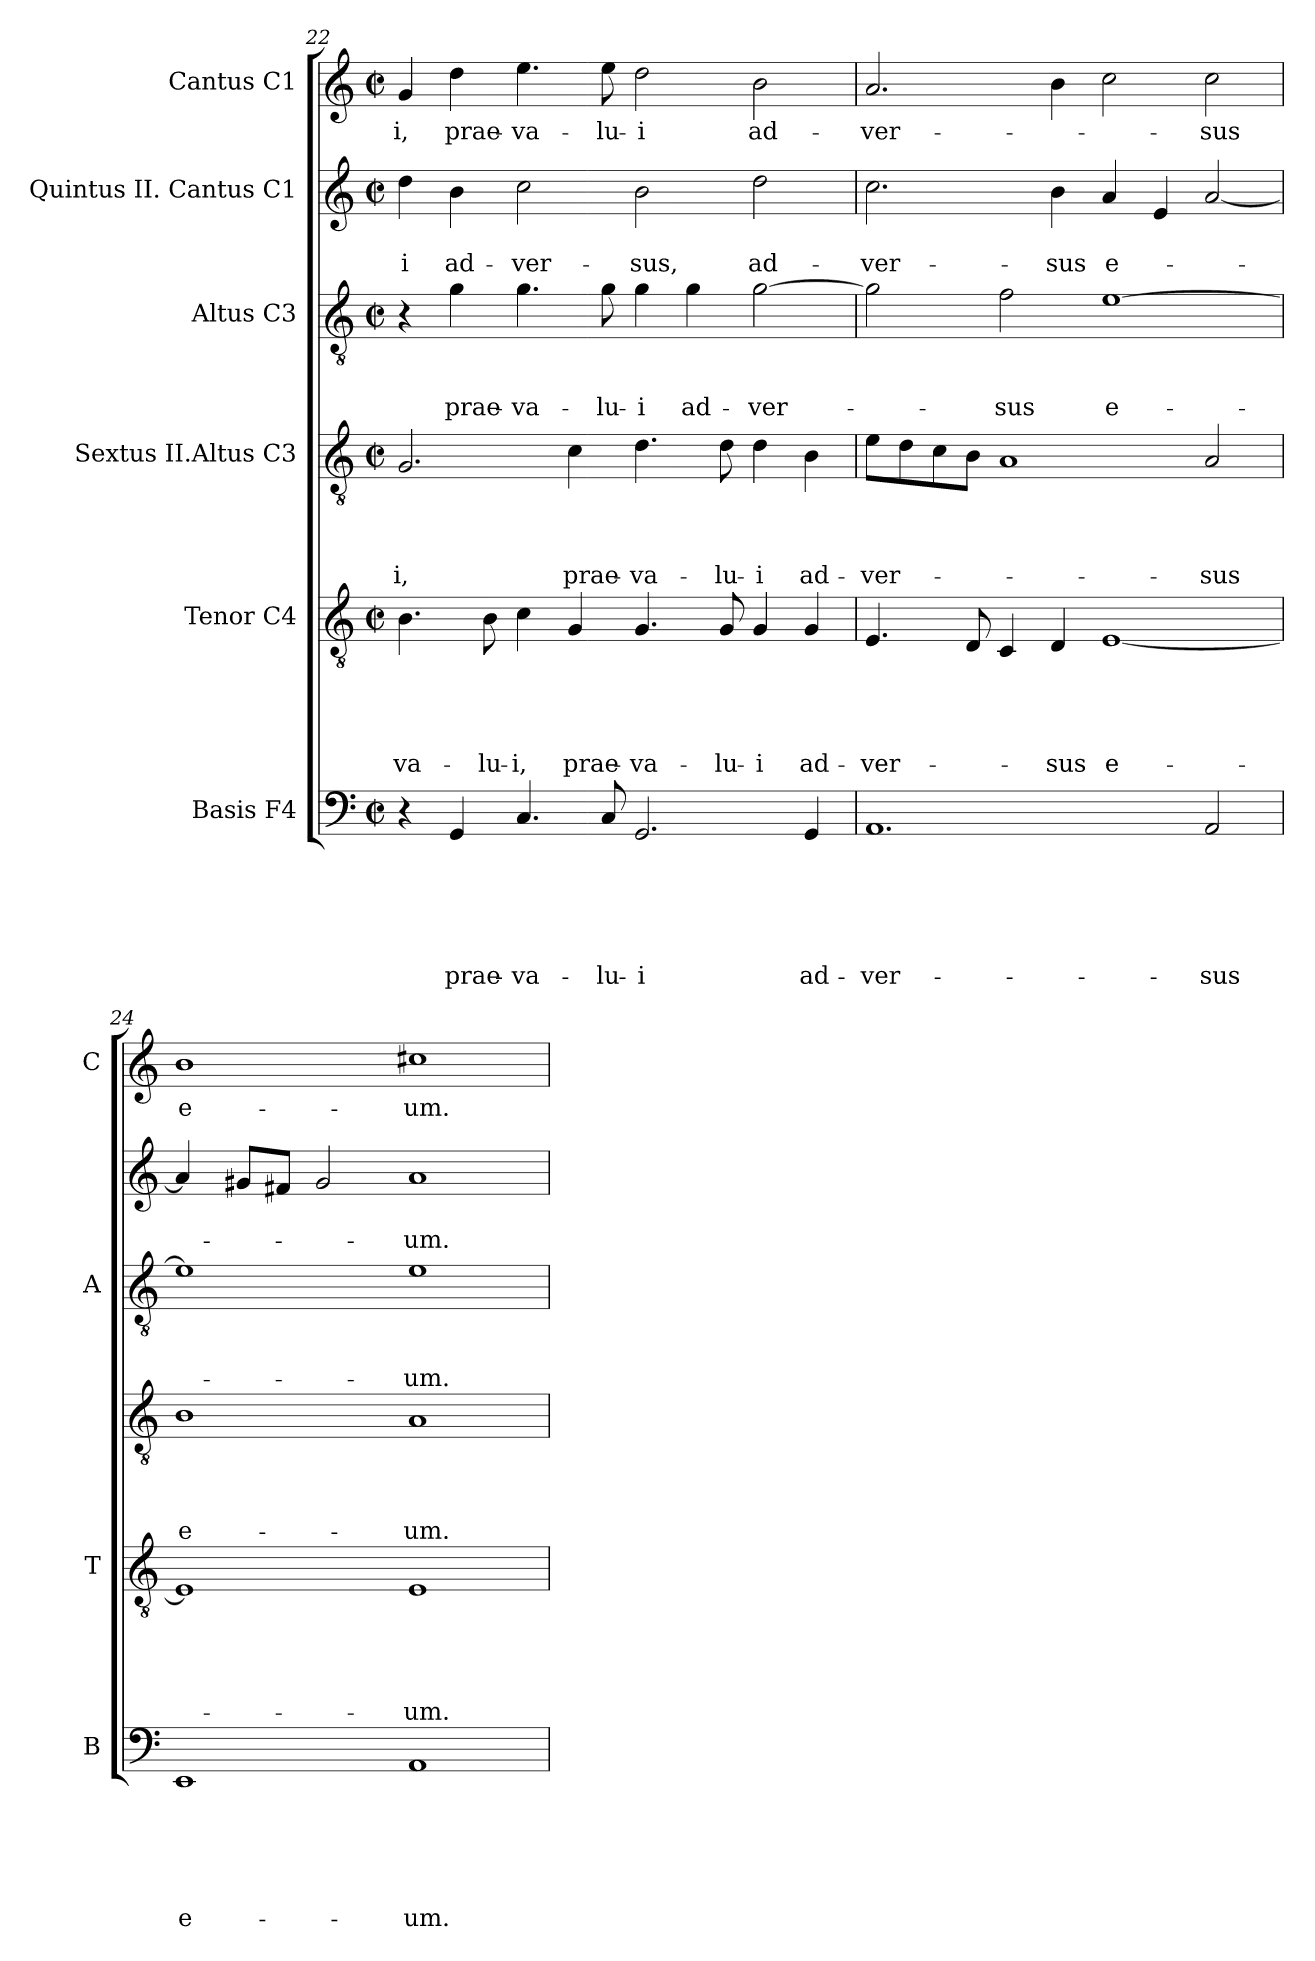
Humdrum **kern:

**kern	**text	**text	**text	**text	**text	**text	**kern	**text	**text	**text	**text	**text	**kern	**text	**text	**text	**text	**kern	**text	**text	**text	**kern	**text	**text	**kern	**text
*part6	*part6	*part6	*part6	*part6	*part6	*part6	*part5	*part5	*part5	*part5	*part5	*part5	*part4	*part4	*part4	*part4	*part4	*part3	*part3	*part3	*part3	*part2	*part2	*part2	*part1	*part1
*staff6	*staff6	*staff6	*staff6	*staff6	*staff6	*staff6	*staff5	*staff5	*staff5	*staff5	*staff5	*staff5	*staff4	*staff4	*staff4	*staff4	*staff4	*staff3	*staff3	*staff3	*staff3	*staff2	*staff2	*staff2	*staff1	*staff1
*I"Basis F4	*	*	*	*	*	*	*I"Tenor C4	*	*	*	*	*	*I"Sextus II.Altus C3	*	*	*	*	*I"Altus C3	*	*	*	*I"Quintus II. Cantus C1	*	*	*I"Cantus C1	*
*I'B	*	*	*	*	*	*	*I'T	*	*	*	*	*	*	*	*	*	*	*I'A	*	*	*	*	*	*	*I'C	*
*clefF4	*	*	*	*	*	*	*clefGv2	*	*	*	*	*	*clefGv2	*	*	*	*	*clefGv2	*	*	*	*clefG2	*	*	*clefG2	*
*k[]	*	*	*	*	*	*	*k[]	*	*	*	*	*	*k[]	*	*	*	*	*k[]	*	*	*	*k[]	*	*	*k[]	*
*C:	*	*	*	*	*	*	*C:	*	*	*	*	*	*C:	*	*	*	*	*C:	*	*	*	*C:	*	*	*C:	*
*M2/2	*	*	*	*	*	*	*M2/2	*	*	*	*	*	*M2/2	*	*	*	*	*M2/2	*	*	*	*M2/2	*	*	*M2/2	*
*met(c|)	*	*	*	*	*	*	*met(c|)	*	*	*	*	*	*met(c|)	*	*	*	*	*met(c|)	*	*	*	*met(c|)	*	*	*met(c|)	*
=22	=22	=22	=22	=22	=22	=22	=22	=22	=22	=22	=22	=22	=22	=22	=22	=22	=22	=22	=22	=22	=22	=22	=22	=22	=22	=22
4r	.	.	.	.	.	.	4.B\	.	.	.	.	-va-	2.G/	.	.	.	-i,	4r	.	.	.	4dd\	.	-i	4g/	-i,
4GG/	.	.	.	.	.	prae-	.	.	.	.	.	.	.	.	.	.	.	4g\	.	.	prae-	4b\	.	ad-	4dd\	prae-
.	.	.	.	.	.	.	8B\	.	.	.	.	-lu-	.	.	.	.	.	.	.	.	.	.	.	.	.	.
4.C/	.	.	.	.	.	-va-	4c\	.	.	.	.	-i,	.	.	.	.	.	4.g\	.	.	-va-	2cc\	.	-ver-	4.ee\	-va-
.	.	.	.	.	.	.	4G/	.	.	.	.	prae-	4c\	.	.	.	prae-	.	.	.	.	.	.	.	.	.
8C/	.	.	.	.	.	-lu-	.	.	.	.	.	.	.	.	.	.	.	8g\	.	.	-lu-	.	.	.	8ee\	-lu-
2.GG/	.	.	.	.	.	-i	4.G/	.	.	.	.	-va-	4.d\	.	.	.	-va-	4g\	.	.	-i	2b\	.	-sus,	2dd\	-i
.	.	.	.	.	.	.	.	.	.	.	.	.	.	.	.	.	.	4g\	.	.	ad-	.	.	.	.	.
.	.	.	.	.	.	.	8G/	.	.	.	.	-lu-	8d\	.	.	.	-lu-	.	.	.	.	.	.	.	.	.
.	.	.	.	.	.	.	4G/	.	.	.	.	-i	4d\	.	.	.	-i	[2g\	.	.	-ver-	2dd\	.	ad-	2b\	ad-
4GG/	.	.	.	.	.	ad-	4G/	.	.	.	.	ad-	4B\	.	.	.	ad-	.	.	.	.	.	.	.	.	.
!!LO:LB:g=z
=23	=23	=23	=23	=23	=23	=23	=23	=23	=23	=23	=23	=23	=23	=23	=23	=23	=23	=23	=23	=23	=23	=23	=23	=23	=23	=23
1.AA	.	.	.	.	.	-ver-	4.E/	.	.	.	.	-ver-	8e\L	.	.	.	-ver-	2g\]	.	.	.	2.cc\	.	-ver-	2.a/	-ver-
.	.	.	.	.	.	.	.	.	.	.	.	.	8d\	.	.	.	.	.	.	.	.	.	.	.	.	.
.	.	.	.	.	.	.	.	.	.	.	.	.	8c\	.	.	.	.	.	.	.	.	.	.	.	.	.
.	.	.	.	.	.	.	8D/	.	.	.	.	.	8B\J	.	.	.	.	.	.	.	.	.	.	.	.	.
.	.	.	.	.	.	.	4C/	.	.	.	.	.	1A	.	.	.	.	2f\	.	.	-sus	.	.	.	.	.
.	.	.	.	.	.	.	4D/	.	.	.	.	-sus	.	.	.	.	.	.	.	.	.	4b\	.	-sus	4b\	.
.	.	.	.	.	.	.	[1E	.	.	.	.	e-	.	.	.	.	.	[1e	.	.	e-	4a/	.	e-	2cc\	.
.	.	.	.	.	.	.	.	.	.	.	.	.	.	.	.	.	.	.	.	.	.	4e/	.	.	.	.
2AA/	.	.	.	.	.	-sus	.	.	.	.	.	.	2A/	.	.	.	-sus	.	.	.	.	[2a/	.	.	2cc\	-sus
=24	=24	=24	=24	=24	=24	=24	=24	=24	=24	=24	=24	=24	=24	=24	=24	=24	=24	=24	=24	=24	=24	=24	=24	=24	=24	=24
1EE	.	.	.	.	.	e-	1E]	.	.	.	.	.	1B	.	.	.	e-	1e]	.	.	.	4a/]	.	.	1b	e-
.	.	.	.	.	.	.	.	.	.	.	.	.	.	.	.	.	.	.	.	.	.	8g#X/L	.	.	.	.
.	.	.	.	.	.	.	.	.	.	.	.	.	.	.	.	.	.	.	.	.	.	8f#X/J	.	.	.	.
.	.	.	.	.	.	.	.	.	.	.	.	.	.	.	.	.	.	.	.	.	.	2g#/	.	.	.	.
1AA	.	.	.	.	.	-um.	1E	.	.	.	.	-um.	1A	.	.	.	-um.	1e	.	.	-um.	1a	.	-um.	1cc#X	-um.
=	=	=	=	=	=	=	=	=	=	=	=	=	=	=	=	=	=	=	=	=	=	=	=	=	=	=
*-	*-	*-	*-	*-	*-	*-	*-	*-	*-	*-	*-	*-	*-	*-	*-	*-	*-	*-	*-	*-	*-	*-	*-	*-	*-	*-
